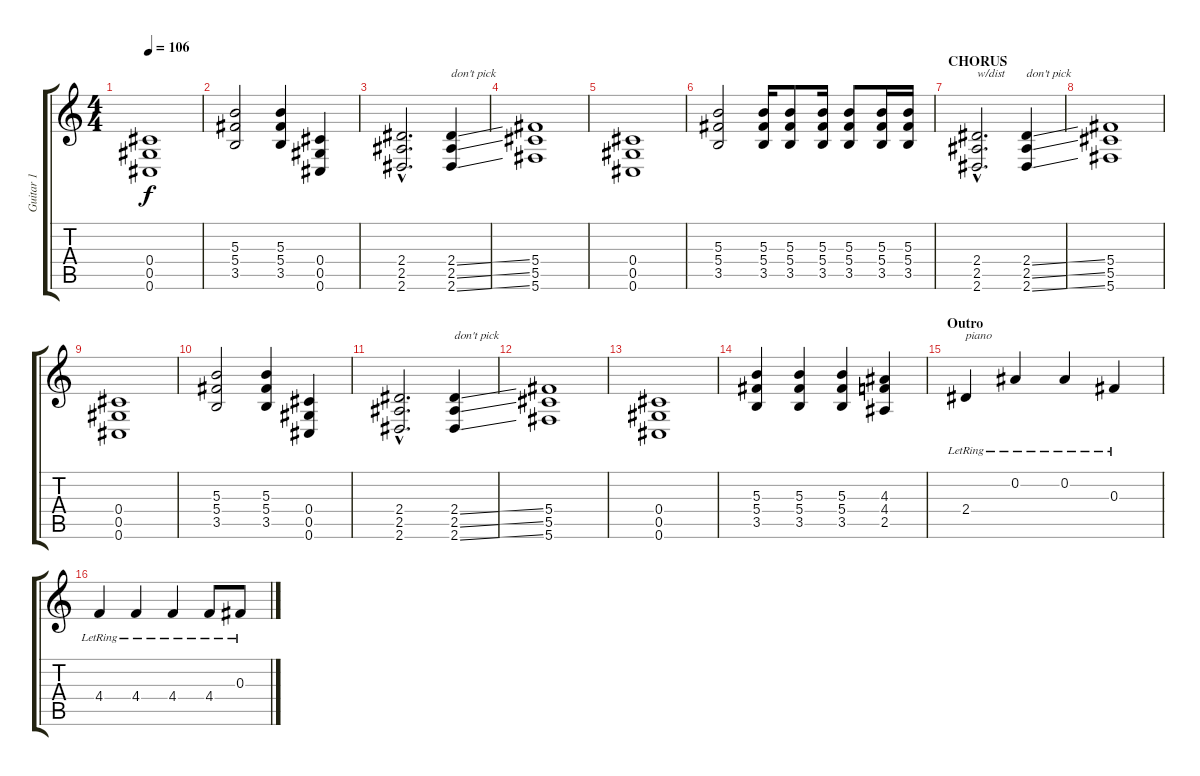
\track ("Guitar 1" "Guitar 1") {instrument distortionguitar}
\staff {score tabs}
\tuning (Eb4 Bb3 Gb3 Db3 Ab2 Db2) {hide}
\ts (4 4)
\tempo 106
\clef g2
\ks c
(0.4 0.5 0.6).1{dy f} |
(5.3 5.4 3.5).2 (5.3 5.4 3.5).4 (0.4 0.5 0.6).4 |
(2.4{hac} 2.5{hac} 2.6{hac}).2{d} (2.4{ss} 2.5{ss} 2.6{ss}).4{txt "don't pick"} |
(5.4 5.5 5.6).1 |
(0.4 0.5 0.6).1 |
(5.3 5.4 3.5).2 (5.3 5.4 3.5).16 (5.3 5.4 3.5).8 (5.3 5.4 3.5).16 (5.3 5.4 3.5).8 (5.3 5.4 3.5).16 (5.3 5.4 3.5).16 |
\section ("" "CHORUS")
(2.4{hac} 2.5{hac} 2.6{hac}).2{d txt "w/dist" instrument distortionguitar} (2.4{ss} 2.5{ss} 2.6{ss}).4{txt "don't pick"} |
(5.4 5.5 5.6).1 |
(0.4 0.5 0.6).1 |
(5.3 5.4 3.5).2 (5.3 5.4 3.5).4 (0.4 0.5 0.6).4 |
(2.4{hac} 2.5{hac} 2.6{hac}).2{d} (2.4{ss} 2.5{ss} 2.6{ss}).4{txt "don't pick"} |
(5.4 5.5 5.6).1 |
(0.4 0.5 0.6).1 |
(5.3 5.4 3.5).4 (5.3 5.4 3.5).4 (5.3 5.4 3.5).4 (4.3 4.4 2.5).4 |
\section ("" "Outro")
2.4{lr}.4{txt "piano" instrument acousticgrandpiano} 0.2{lr}.4 0.2{lr}.4 0.3{lr}.4 |
4.4{lr}.4 4.4{lr}.4 4.4{lr}.4 4.4{lr}.8 0.3{lr}.8
